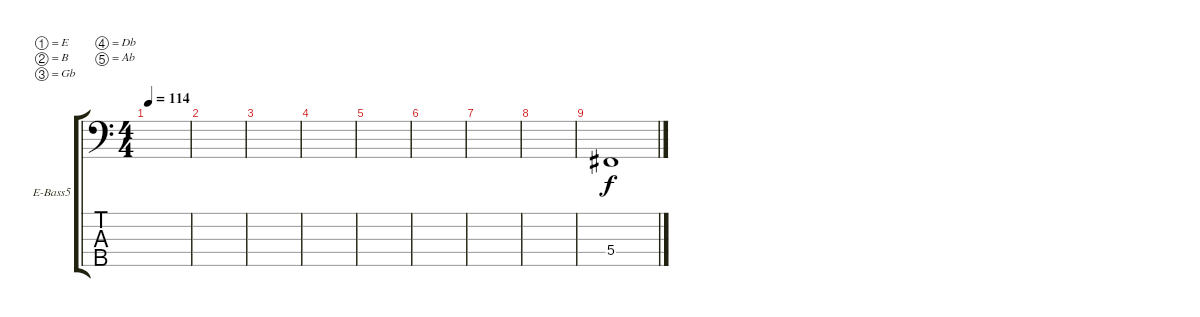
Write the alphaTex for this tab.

\defaultSystemsLayout 4
\bracketExtendMode groupsimilarinstruments
\firstSystemTrackNameOrientation horizontal
\otherSystemsTrackNameOrientation horizontal
\track ("Electric Bass Orion" "E-Bass5") {instrument electricbassfinger}
\staff {score tabs}
\tuning (E2 B1 Gb1 Db1 Ab0)
\ts (4 4)
\tempo 114
\clef f4
\scale
0.333333
\ks c
|
\scale
0.333333 |
\scale
0.333333 |
\scale
0.333333 |
\scale
0.333333 |
\scale
0.333333 |
\scale
0.333333 |
\scale
0.333333 |
5.4.1
